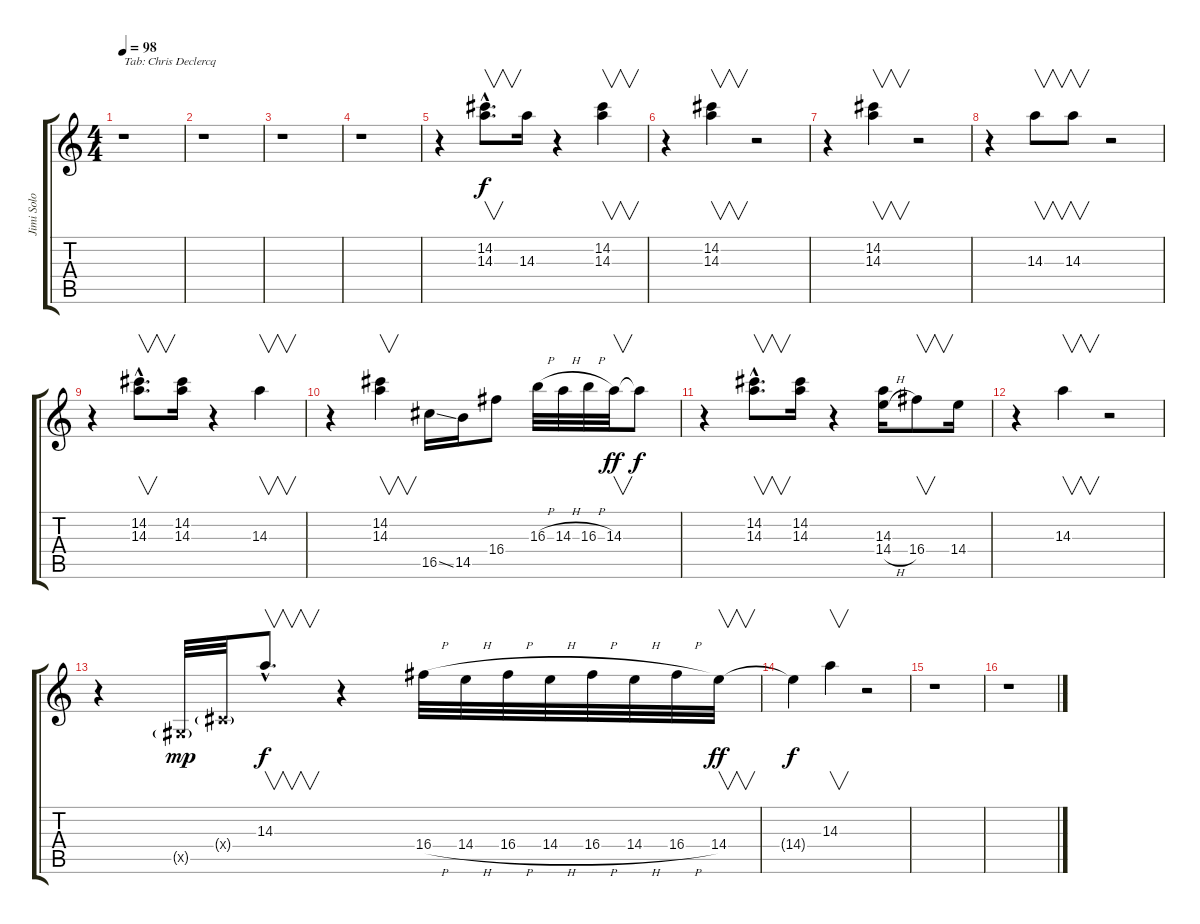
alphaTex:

\track ("Jimi Solo Guitar" "Jimi Solo ") {instrument distortionguitar}
\staff {score tabs}
\tuning (E4 B3 G3 D3 A2 E2) {hide}
\ts (4 4)
\tempo 98
\clef g2
\ks c
r.1{txt "Tab: Chris Declercq" dy f instrument distortionguitar} |
r.1 |
r.1 |
r.1 |
r.4 (14.2{hac} 14.3{hac}).8{v d} 14.3.16 r.4 (14.2 14.3).4{v} |
r.4 (14.2 14.3).4{v} r.2 |
r.4 (14.2 14.3).4{v} r.2 |
r.4 14.3.8{v} 14.3.8{v} r.2 |
r.4 (14.2{hac} 14.3{hac}).8{v d} (14.2 14.3).16 r.4 14.3.4{v} |
r.4 (14.2 14.3).4{v} 16.5{ss}.16 14.5.16 16.4.8 16.3{h}.32 14.3{h}.32 16.3{h}.32 14.3.32{v dy ff} 14.3{t}.8{dy f} |
r.4 (14.2{hac} 14.3{hac}).8{v d} (14.2 14.3).16 r.4 (14.3 14.4{h}).16 16.4.8{v} 14.4.16 |
r.4 14.3.4{v} r.2 |
r.4 -1.5{g x}.32{dy mp} -1.4{g x}.32 14.3{hac}.8{v d dy f} r.4 16.4{h}.32 14.4{h}.32 16.4{h}.32 14.4{h}.32 16.4{h}.32 14.4{h}.32 16.4{h}.32 14.4.32{v dy ff} |
14.4{t}.4{dy f} 14.3.4{v} r.2 |
r.1 |
r.1
